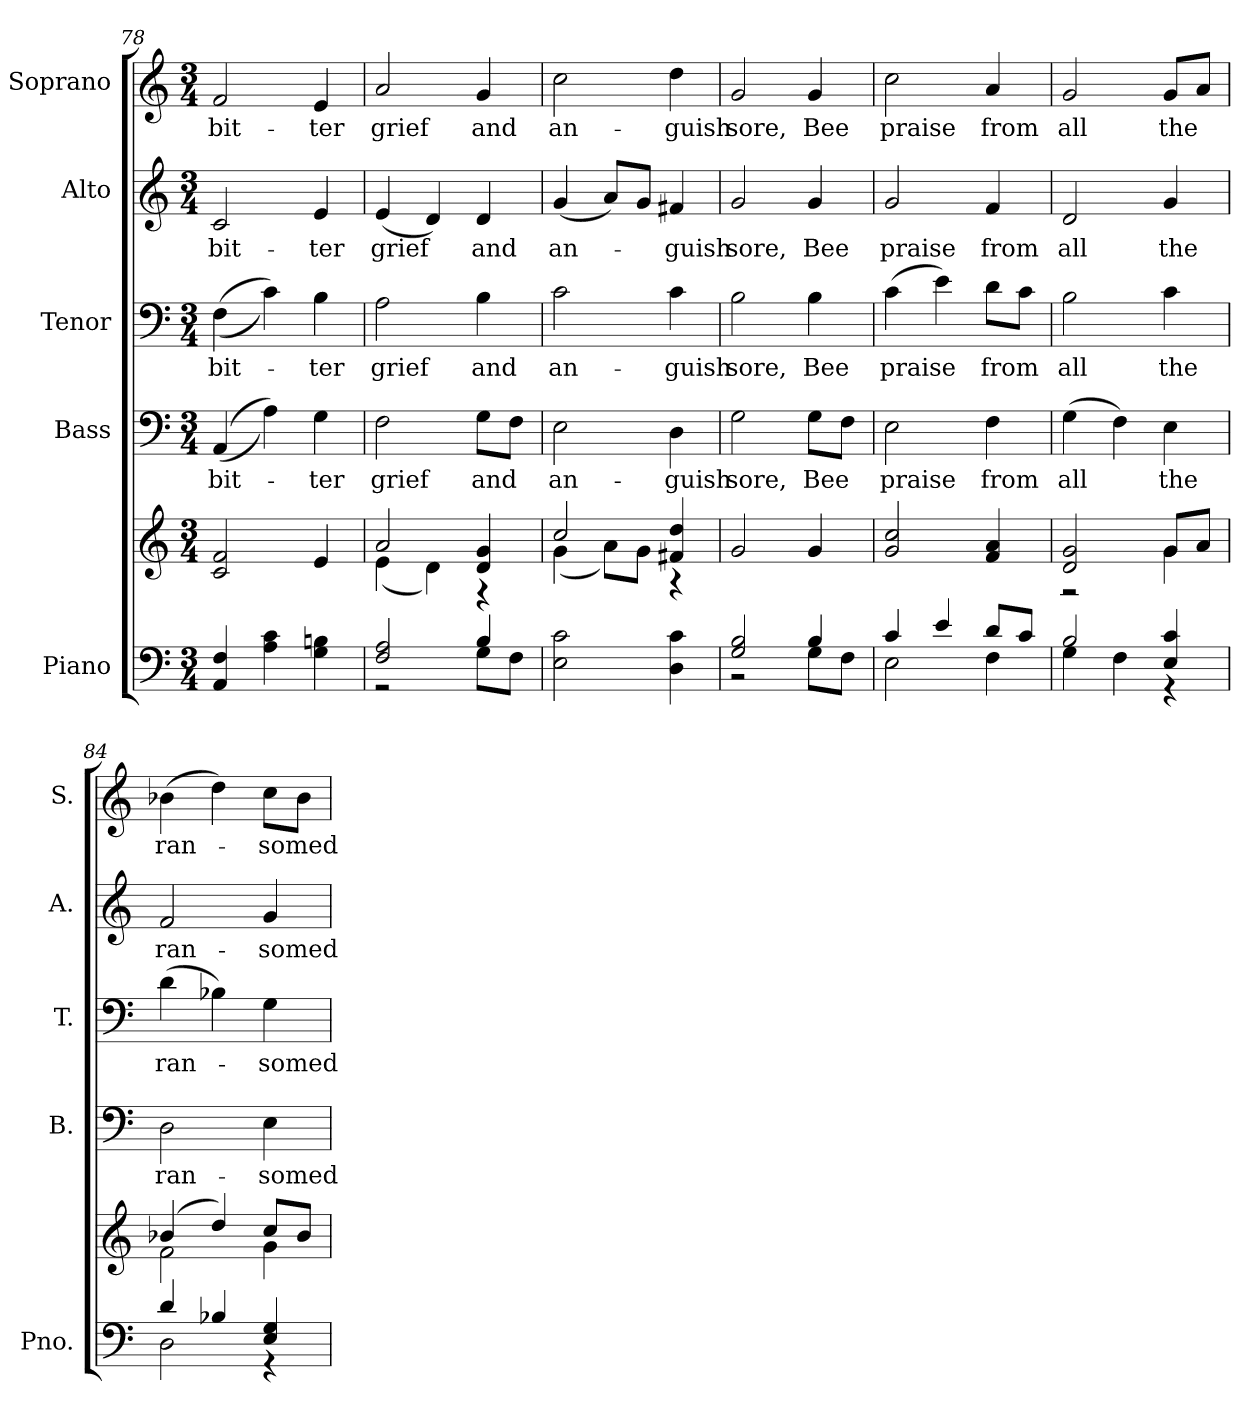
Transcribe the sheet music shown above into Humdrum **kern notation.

**kern	**kern	**kern	**text	**kern	**text	**kern	**text	**kern	**text
*part5	*part5	*part4	*part4	*part3	*part3	*part2	*part2	*part1	*part1
*staff6	*staff5	*staff4	*staff4	*staff3	*staff3	*staff2	*staff2	*staff1	*staff1
*I"Piano	*	*I"Bass	*	*I"Tenor	*	*I"Alto	*	*I"Soprano	*
*I'Pno.	*	*I'B.	*	*I'T.	*	*I'A.	*	*I'S.	*
!!LO:PB:g=z
*clefF4	*clefG2	*clefF4	*	*clefF4	*	*clefG2	*	*clefG2	*
*k[]	*k[]	*k[]	*	*k[]	*	*k[]	*	*k[]	*
*C:	*C:	*C:	*	*C:	*	*C:	*	*C:	*
*M3/4	*M3/4	*M3/4	*	*M3/4	*	*M3/4	*	*M3/4	*
=78	=78	=78	=78	=78	=78	=78	=78	=78	=78
!	!	!	!LO:LY:b:color=#000000	!	!	!	!	!	!
!	!	!	!	!	!LO:LY:b:color=#000000	!	!	!	!
!	!	!	!	!	!	!	!LO:LY:b:color=#000000	!	!
!	!	!	!	!	!	!	!	!	!LO:LY:b:color=#000000
4AAi/ 4Fi	2ci/ 2fi	((4AAi/	bit-	((4Fi\	bit-	2ci/	bit-	2fi/	bit-
4Ai\ 4ci	.	4Ai\))	.	4ci\))	.	.	.	.	.
!	!	!	!LO:LY:b:color=#000000	!	!	!	!	!	!
!	!	!	!	!	!LO:LY:b:color=#000000	!	!	!	!
!	!	!	!	!	!	!	!LO:LY:b:color=#000000	!	!
!	!	!	!	!	!	!	!	!	!LO:LY:b:color=#000000
4Gi\ 4Bni	4ei/	4Gi\	-ter	4Bi\	-ter	4ei/	-ter	4ei/	-ter
=79	=79	=79	=79	=79	=79	=79	=79	=79	=79
*^	*^	*	*	*	*	*	*	*	*
!	!	!	!	!	!LO:LY:b:color=#000000	!	!	!	!	!	!
!	!	!	!	!	!	!	!LO:LY:b:color=#000000	!	!	!	!
!	!	!	!	!	!	!	!	!	!LO:LY:b:color=#000000	!	!
!	!	!	!	!	!	!	!	!	!	!	!LO:LY:b:color=#000000
2Fi/ 2Ai	2r	2ai/	(4ei\	2Fi\	grief	2Ai\	grief	(4ei/	grief	2ai/	grief
.	.	.	4di\)	.	.	.	.	4di/)	.	.	.
!	!	!	!	!	!LO:LY:b:color=#000000	!	!	!	!	!	!
!	!	!	!	!	!	!	!LO:LY:b:color=#000000	!	!	!	!
!	!	!	!	!	!	!	!	!	!LO:LY:b:color=#000000	!	!
!	!	!	!	!	!	!	!	!	!	!	!LO:LY:b:color=#000000
4Bi/	8Gi\L	4di/ 4gi	4r	8Gi\L	and	4Bi\	and	4di/	and	4gi/	and
.	8Fi\J	.	.	8Fi\J	.	.	.	.	.	.	.
*v	*v	*	*	*	*	*	*	*	*	*	*
=80	=80	=80	=80	=80	=80	=80	=80	=80	=80	=80
*^	*	*	*	*	*	*	*	*	*	*
!	!	!	!	!	!LO:LY:b:color=#000000	!	!	!	!	!	!
*v	*v	*	*	*	*	*	*	*	*	*	*
*^	*	*	*	*	*	*	*	*	*	*
!	!	!	!	!	!	!	!LO:LY:b:color=#000000	!	!	!	!
*v	*v	*	*	*	*	*	*	*	*	*	*
*^	*	*	*	*	*	*	*	*	*	*
!	!	!	!	!	!	!	!	!	!LO:LY:b:color=#000000	!	!
*v	*v	*	*	*	*	*	*	*	*	*	*
*^	*	*	*	*	*	*	*	*	*	*
!	!	!	!	!	!	!	!	!	!	!	!LO:LY:b:color=#000000
*v	*v	*	*	*	*	*	*	*	*	*	*
2Ei\ 2ci	2cci/	(4gi\	2Ei\	an-	2ci\	an-	(4gi/	an-	2cci\	an-
.	.	8ai\L)	.	.	.	.	8ai/L)	.	.	.
.	.	8gi\J	.	.	.	.	8gi/J	.	.	.
!	!	!	!	!LO:LY:b:color=#000000	!	!	!	!	!	!
!	!	!	!	!	!	!LO:LY:b:color=#000000	!	!	!	!
!	!	!	!	!	!	!	!	!LO:LY:b:color=#000000	!	!
!	!	!	!	!	!	!	!	!	!	!LO:LY:b:color=#000000
4Di\ 4ci	4f#Xi/ 4ddi	4r	4Di\	-guish	4ci\	-guish	4f#Xi/	-guish	4ddi\	-guish
*	*v	*v	*	*	*	*	*	*	*	*
!!LO:PB:g=z
=81	=81	=81	=81	=81	=81	=81	=81	=81	=81
*^	*	*	*	*	*	*	*	*	*
*	*	*^	*	*	*	*	*	*	*	*
!	!	!	!	!	!LO:LY:b:color=#000000	!	!	!	!	!	!
*	*	*v	*v	*	*	*	*	*	*	*	*
*	*	*^	*	*	*	*	*	*	*	*
!	!	!	!	!	!	!	!LO:LY:b:color=#000000	!	!	!	!
*	*	*v	*v	*	*	*	*	*	*	*	*
*	*	*^	*	*	*	*	*	*	*	*
!	!	!	!	!	!	!	!	!	!LO:LY:b:color=#000000	!	!
*	*	*v	*v	*	*	*	*	*	*	*	*
*	*	*^	*	*	*	*	*	*	*	*
!	!	!	!	!	!	!	!	!	!	!	!LO:LY:b:color=#000000
*	*	*v	*v	*	*	*	*	*	*	*	*
2Gi/ 2Bi	2r	2gi/	2Gi\	sore,	2Bi\	sore,	2gi/	sore,	2gi/	sore,
!	!	!	!	!LO:LY:b:color=#000000	!	!	!	!	!	!
!	!	!	!	!	!	!LO:LY:b:color=#000000	!	!	!	!
!	!	!	!	!	!	!	!	!LO:LY:b:color=#000000	!	!
!	!	!	!	!	!	!	!	!	!	!LO:LY:b:color=#000000
4Bi/	8Gi\L	4gi/	8Gi\L	Bee	4Bi\	Bee	4gi/	Bee	4gi/	Bee
.	8Fi\J	.	8Fi\J	.	.	.	.	.	.	.
=82	=82	=82	=82	=82	=82	=82	=82	=82	=82	=82
!	!	!	!	!LO:LY:b:color=#000000	!	!	!	!	!	!
!	!	!	!	!	!	!LO:LY:b:color=#000000	!	!	!	!
!	!	!	!	!	!	!	!	!LO:LY:b:color=#000000	!	!
!	!	!	!	!	!	!	!	!	!	!LO:LY:b:color=#000000
4ci/	2Ei\	2gi/ 2cci	2Ei\	praise	(4ci\	praise	2gi/	praise	2cci\	praise
4ei/	.	.	.	.	4ei\)	.	.	.	.	.
!	!	!	!	!LO:LY:b:color=#000000	!	!	!	!	!	!
!	!	!	!	!	!	!LO:LY:b:color=#000000	!	!	!	!
!	!	!	!	!	!	!	!	!LO:LY:b:color=#000000	!	!
!	!	!	!	!	!	!	!	!	!	!LO:LY:b:color=#000000
8di/L	4Fi\	4fi/ 4ai	4Fi\	from	8di\L	from	4fi/	from	4ai/	from
8ci/J	.	.	.	.	8ci\J	.	.	.	.	.
=83	=83	=83	=83	=83	=83	=83	=83	=83	=83	=83
*	*	*^	*	*	*	*	*	*	*	*
!	!	!	!	!	!LO:LY:b:color=#000000	!	!	!	!	!	!
!	!	!	!	!	!	!	!LO:LY:b:color=#000000	!	!	!	!
!	!	!	!	!	!	!	!	!	!LO:LY:b:color=#000000	!	!
!	!	!	!	!	!	!	!	!	!	!	!LO:LY:b:color=#000000
2Bi/	4Gi\	2di/ 2gi	2r	(4Gi\	all	2Bi\	all	2di/	all	2gi/	all
.	4Fi\	.	.	4Fi\)	.	.	.	.	.	.	.
!	!	!	!	!	!LO:LY:b:color=#000000	!	!	!	!	!	!
!	!	!	!	!	!	!	!LO:LY:b:color=#000000	!	!	!	!
!	!	!	!	!	!	!	!	!	!LO:LY:b:color=#000000	!	!
!	!	!	!	!	!	!	!	!	!	!	!LO:LY:b:color=#000000
4Ei/ 4ci	4r	8gi/L	4gi\	4Ei\	the	4ci\	the	4gi/	the	8gi/L	the
.	.	8ai/J	.	.	.	.	.	.	.	8ai/J	.
!!LO:PB:g=z
=84	=84	=84	=84	=84	=84	=84	=84	=84	=84	=84	=84
!	!	!	!	!	!LO:LY:b:color=#000000	!	!	!	!	!	!
!	!	!	!	!	!	!	!LO:LY:b:color=#000000	!	!	!	!
!	!	!	!	!	!	!	!	!	!LO:LY:b:color=#000000	!	!
!	!	!	!	!	!	!	!	!	!	!	!LO:LY:b:color=#000000
4di/	2Di\	(4b-Xi/	2fi\	2Di\	ran-	(4di\	ran-	2fi/	ran-	(4b-Xi\	ran-
4B-Xi/	.	4ddi/)	.	.	.	4B-Xi\)	.	.	.	4ddi\)	.
!	!	!	!	!	!LO:LY:b:color=#000000	!	!	!	!	!	!
!	!	!	!	!	!	!	!LO:LY:b:color=#000000	!	!	!	!
!	!	!	!	!	!	!	!	!	!LO:LY:b:color=#000000	!	!
!	!	!	!	!	!	!	!	!	!	!	!LO:LY:b:color=#000000
4Ei/ 4Gi	4r	8cci/L	4gi\	4Ei\	-somed	4Gi\	-somed	4gi/	-somed	8cci\L	-somed
.	.	8b-i/J	.	.	.	.	.	.	.	8b-i\J	.
*v	*v	*	*	*	*	*	*	*	*	*	*
*	*v	*v	*	*	*	*	*	*	*	*
=	=	=	=	=	=	=	=	=	=
*-	*-	*-	*-	*-	*-	*-	*-	*-	*-
